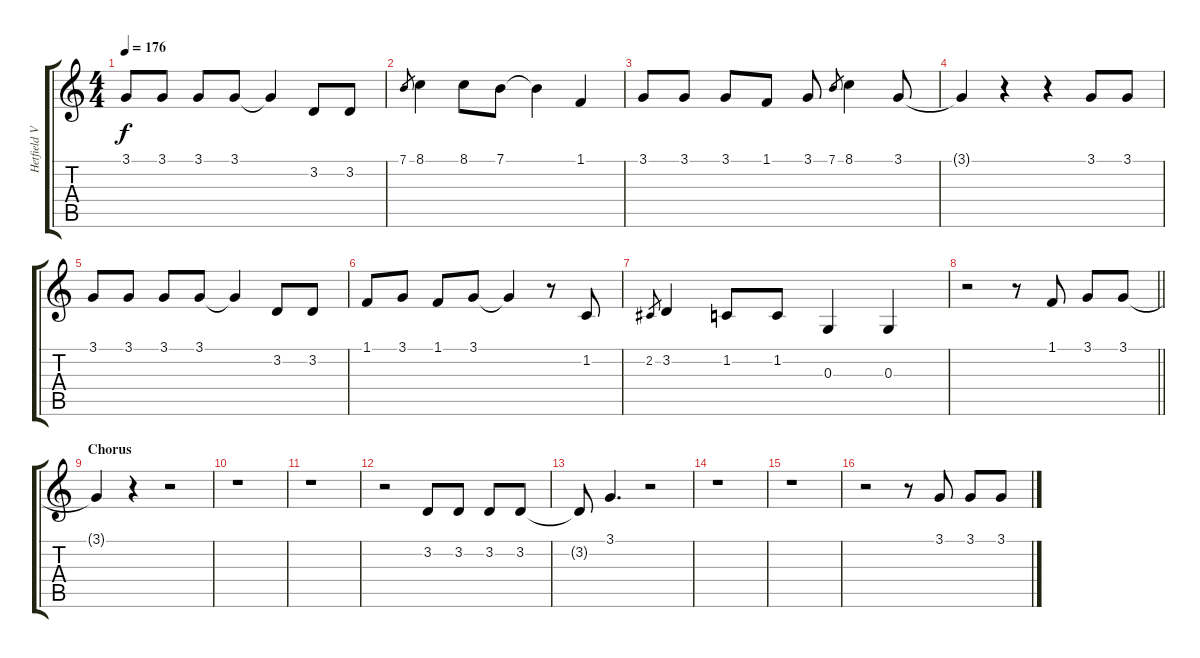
\track ("Hetfield Vocals" "Hetfield V") {instrument lead6voice}
\staff {score tabs}
\tuning (E4 B3 G3 D3 A2 E2) {hide}
\ts (4 4)
\tempo 176
\clef g2
\ks c
3.1.8{dy f} 3.1.8 3.1.8 3.1.8 3.1{t}.4 3.2.8 3.2.8 |
7.1.8{gr} 8.1.4 8.1.8 7.1.8 7.1{t}.4 1.1.4 |
3.1.8 3.1.8 3.1.8 1.1.8 3.1.8 7.1.8{gr} 8.1.4 3.1.8 |
3.1{t}.4 r.4 r.4 3.1.8 3.1.8 |
3.1.8 3.1.8 3.1.8 3.1.8 3.1{t}.4 3.2.8 3.2.8 |
1.1.8 3.1.8 1.1.8 3.1.8 3.1{t}.4 r.8 1.2.8 |
2.2.8{gr} 3.2.4 1.2.8 1.2.8 0.3.4 0.3.4 |
\barLineRight lightlight
r.2 r.8 1.1.8 3.1.8 3.1.8 |
\section ("" "Chorus")
3.1{t}.4 r.4 r.2 |
r.1 |
r.1 |
r.2 3.2.8 3.2.8 3.2.8 3.2.8 |
3.2{t}.8 3.1.4{d} r.2 |
r.1 |
r.1 |
r.2 r.8 3.1.8 3.1.8 3.1.8
